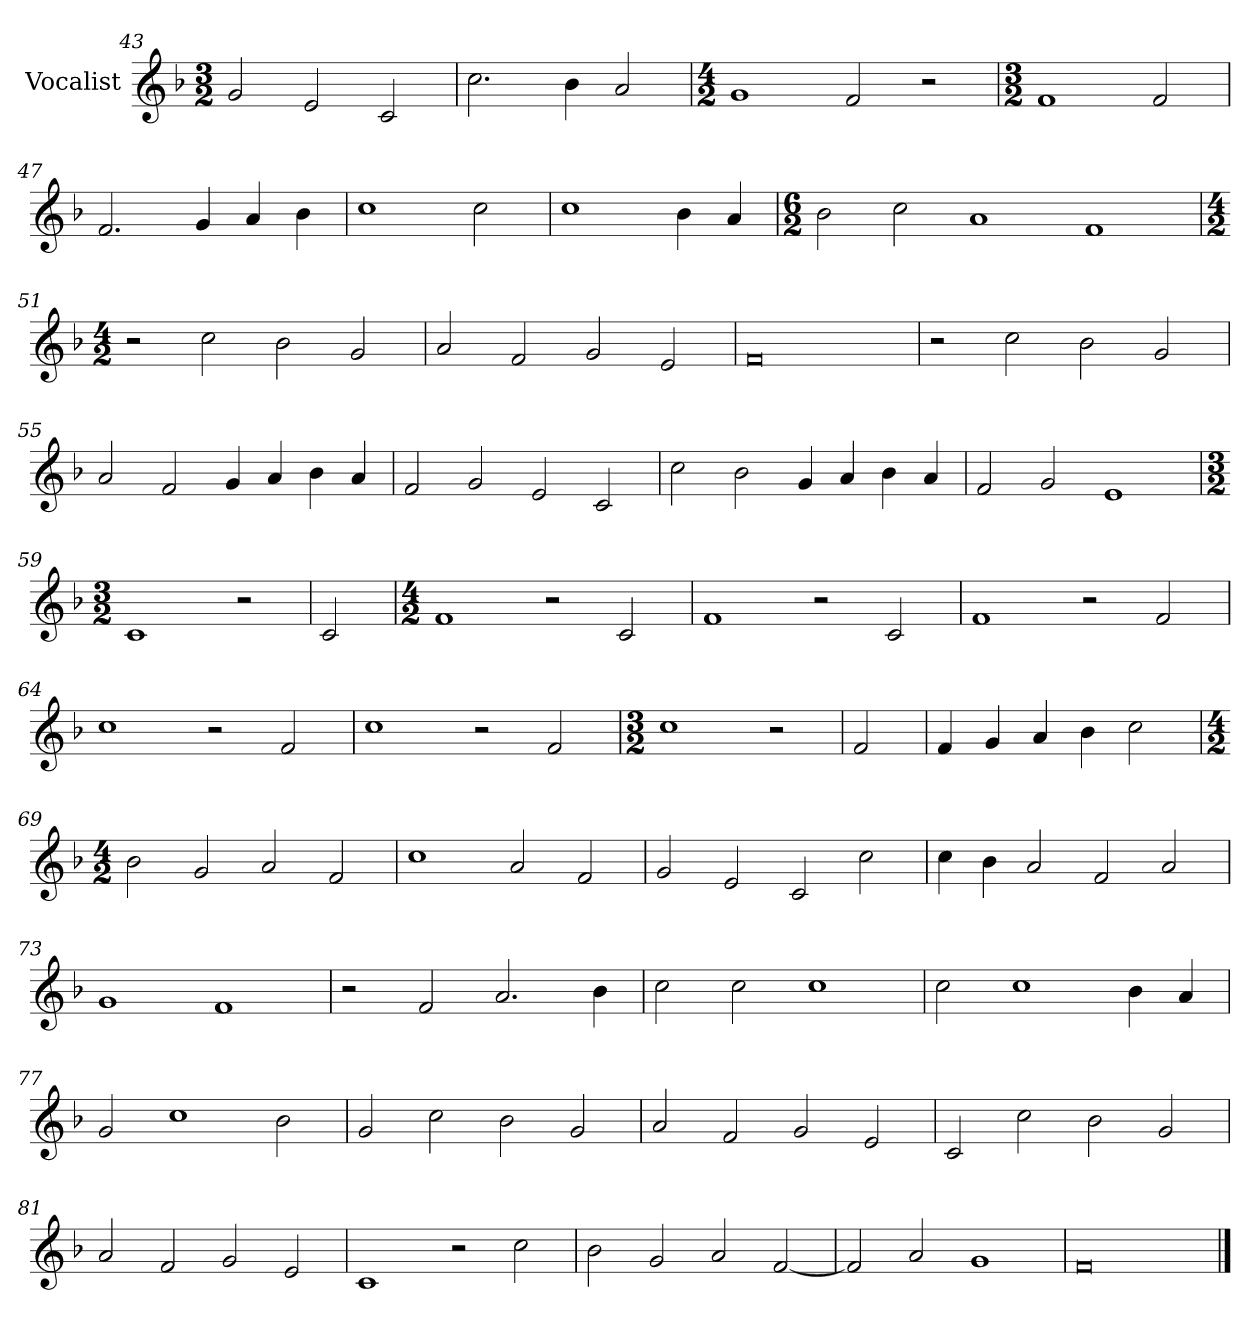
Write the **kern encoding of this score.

**kern
*part1
*staff1
*I"Vocalist
*k[b-]
*F:
*M3/2
=43
2g
2e
2c
=44
2.cc
4b-
2a
=45
*M4/2
1g
2f
2r
=46
*M3/2
1f
2f
=47
2.f
4g
4a
4b-
=48
1cc
2cc
=49
1cc
4b-
4a
=50
*M6/2
2b-
2cc
1a
1f
=51
*M4/2
2r
2cc
2b-
2g
=52
2a
2f
2g
2e
=53
0f
=54
2r
2cc
2b-
2g
=55
2a
2f
4g
4a
4b-
4a
=56
2f
2g
2e
2c
=57
2cc
2b-
4g
4a
4b-
4a
=58
2f
2g
1e
=59
*M3/2
1c
2r
=60
2c
=61
*M4/2
1f
2r
2c
=62
1f
2r
2c
=63
1f
2r
2f
=64
1cc
2r
2f
=65
1cc
2r
2f
=66
*M3/2
1cc
2r
=67
2f
=68
4f
4g
4a
4b-
2cc
=69
*M4/2
2b-
2g
2a
2f
=70
1cc
2a
2f
=71
2g
2e
2c
2cc
=72
4cc
4b-
2a
2f
2a
=73
1g
1f
=74
2r
2f
2.a
4b-
=75
2cc
2cc
1cc
=76
2cc
1cc
4b-
4a
=77
2g
1cc
2b-
=78
2g
2cc
2b-
2g
=79
2a
2f
2g
2e
=80
2c
2cc
2b-
2g
=81
2a
2f
2g
2e
=82
1c
2r
2cc
=83
2b-
2g
2a
[2f
=84
2f]
2a
1g
=85
0f
==
*-
